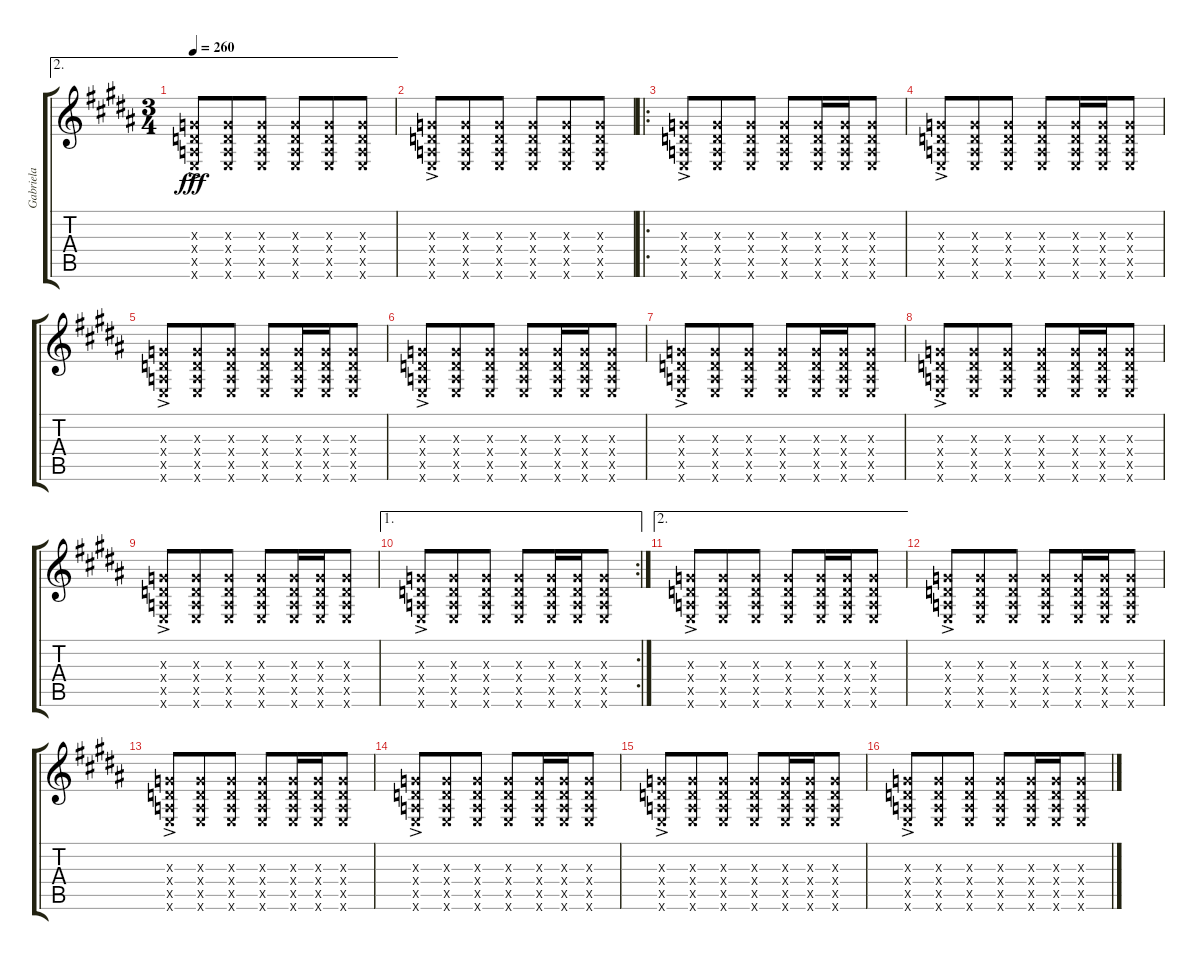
\track ("Gabriela" "Gabriela") {instrument acousticguitarnylon}
\staff {score tabs}
\tuning (E4 B3 G3 D3 A2 E2) {hide}
\ae 2
\ts (3 4)
\tempo 260
\clef g2
\ks b
(0.3{ac x} 0.4{ac x} 0.5{ac x} 0.6{ac x}).8{dy fff} (0.3{x} 0.4{x} 0.5{x} 0.6{x}).8{beam merge} (0.3{x} 0.4{x} 0.5{x} 0.6{x}).8{beam split} (0.3{x} 0.4{x} 0.5{x} 0.6{x}).8{beam merge} (0.3{x} 0.4{x} 0.5{x} 0.6{x}).8{beam merge} (0.3{x} 0.4{x} 0.5{x} 0.6{x}).8 |
(0.3{ac x} 0.4{ac x} 0.5{ac x} 0.6{ac x}).8 (0.3{x} 0.4{x} 0.5{x} 0.6{x}).8{beam merge} (0.3{x} 0.4{x} 0.5{x} 0.6{x}).8{beam split} (0.3{x} 0.4{x} 0.5{x} 0.6{x}).8{beam merge} (0.3{x} 0.4{x} 0.5{x} 0.6{x}).8{beam merge} (0.3{x} 0.4{x} 0.5{x} 0.6{x}).8 |
\ro
(0.3{ac x} 0.4{ac x} 0.5{ac x} 0.6{ac x}).8 (0.3{x} 0.4{x} 0.5{x} 0.6{x}).8{beam merge} (0.3{x} 0.4{x} 0.5{x} 0.6{x}).8{beam split} (0.3{x} 0.4{x} 0.5{x} 0.6{x}).8{beam merge} (0.3{x} 0.4{x} 0.5{x} 0.6{x}).16{beam merge} (0.3{x} 0.4{x} 0.5{x} 0.6{x}).16{beam merge} (0.3{x} 0.4{x} 0.5{x} 0.6{x}).8 |
(0.3{ac x} 0.4{ac x} 0.5{ac x} 0.6{ac x}).8 (0.3{x} 0.4{x} 0.5{x} 0.6{x}).8{beam merge} (0.3{x} 0.4{x} 0.5{x} 0.6{x}).8{beam split} (0.3{x} 0.4{x} 0.5{x} 0.6{x}).8{beam merge} (0.3{x} 0.4{x} 0.5{x} 0.6{x}).16{beam merge} (0.3{x} 0.4{x} 0.5{x} 0.6{x}).16{beam merge} (0.3{x} 0.4{x} 0.5{x} 0.6{x}).8 |
(0.3{ac x} 0.4{ac x} 0.5{ac x} 0.6{ac x}).8 (0.3{x} 0.4{x} 0.5{x} 0.6{x}).8{beam merge} (0.3{x} 0.4{x} 0.5{x} 0.6{x}).8{beam split} (0.3{x} 0.4{x} 0.5{x} 0.6{x}).8{beam merge} (0.3{x} 0.4{x} 0.5{x} 0.6{x}).16{beam merge} (0.3{x} 0.4{x} 0.5{x} 0.6{x}).16{beam merge} (0.3{x} 0.4{x} 0.5{x} 0.6{x}).8 |
(0.3{ac x} 0.4{ac x} 0.5{ac x} 0.6{ac x}).8 (0.3{x} 0.4{x} 0.5{x} 0.6{x}).8{beam merge} (0.3{x} 0.4{x} 0.5{x} 0.6{x}).8{beam split} (0.3{x} 0.4{x} 0.5{x} 0.6{x}).8{beam merge} (0.3{x} 0.4{x} 0.5{x} 0.6{x}).16{beam merge} (0.3{x} 0.4{x} 0.5{x} 0.6{x}).16{beam merge} (0.3{x} 0.4{x} 0.5{x} 0.6{x}).8 |
(0.3{ac x} 0.4{ac x} 0.5{ac x} 0.6{ac x}).8 (0.3{x} 0.4{x} 0.5{x} 0.6{x}).8{beam merge} (0.3{x} 0.4{x} 0.5{x} 0.6{x}).8{beam split} (0.3{x} 0.4{x} 0.5{x} 0.6{x}).8{beam merge} (0.3{x} 0.4{x} 0.5{x} 0.6{x}).16{beam merge} (0.3{x} 0.4{x} 0.5{x} 0.6{x}).16{beam merge} (0.3{x} 0.4{x} 0.5{x} 0.6{x}).8 |
(0.3{ac x} 0.4{ac x} 0.5{ac x} 0.6{ac x}).8 (0.3{x} 0.4{x} 0.5{x} 0.6{x}).8{beam merge} (0.3{x} 0.4{x} 0.5{x} 0.6{x}).8{beam split} (0.3{x} 0.4{x} 0.5{x} 0.6{x}).8{beam merge} (0.3{x} 0.4{x} 0.5{x} 0.6{x}).16{beam merge} (0.3{x} 0.4{x} 0.5{x} 0.6{x}).16{beam merge} (0.3{x} 0.4{x} 0.5{x} 0.6{x}).8 |
(0.3{ac x} 0.4{ac x} 0.5{ac x} 0.6{ac x}).8 (0.3{x} 0.4{x} 0.5{x} 0.6{x}).8{beam merge} (0.3{x} 0.4{x} 0.5{x} 0.6{x}).8{beam split} (0.3{x} 0.4{x} 0.5{x} 0.6{x}).8{beam merge} (0.3{x} 0.4{x} 0.5{x} 0.6{x}).16{beam merge} (0.3{x} 0.4{x} 0.5{x} 0.6{x}).16{beam merge} (0.3{x} 0.4{x} 0.5{x} 0.6{x}).8 |
\ae 1
\rc 2
(0.3{ac x} 0.4{ac x} 0.5{ac x} 0.6{ac x}).8 (0.3{x} 0.4{x} 0.5{x} 0.6{x}).8{beam merge} (0.3{x} 0.4{x} 0.5{x} 0.6{x}).8{beam split} (0.3{x} 0.4{x} 0.5{x} 0.6{x}).8{beam merge} (0.3{x} 0.4{x} 0.5{x} 0.6{x}).16{beam merge} (0.3{x} 0.4{x} 0.5{x} 0.6{x}).16{beam merge} (0.3{x} 0.4{x} 0.5{x} 0.6{x}).8 |
\ae 2
(0.3{ac x} 0.4{ac x} 0.5{ac x} 0.6{ac x}).8 (0.3{x} 0.4{x} 0.5{x} 0.6{x}).8{beam merge} (0.3{x} 0.4{x} 0.5{x} 0.6{x}).8{beam split} (0.3{x} 0.4{x} 0.5{x} 0.6{x}).8{beam merge} (0.3{x} 0.4{x} 0.5{x} 0.6{x}).16{beam merge} (0.3{x} 0.4{x} 0.5{x} 0.6{x}).16{beam merge} (0.3{x} 0.4{x} 0.5{x} 0.6{x}).8 |
(0.3{ac x} 0.4{ac x} 0.5{ac x} 0.6{ac x}).8 (0.3{x} 0.4{x} 0.5{x} 0.6{x}).8{beam merge} (0.3{x} 0.4{x} 0.5{x} 0.6{x}).8{beam split} (0.3{x} 0.4{x} 0.5{x} 0.6{x}).8{beam merge} (0.3{x} 0.4{x} 0.5{x} 0.6{x}).16{beam merge} (0.3{x} 0.4{x} 0.5{x} 0.6{x}).16{beam merge} (0.3{x} 0.4{x} 0.5{x} 0.6{x}).8 |
(0.3{ac x} 0.4{ac x} 0.5{ac x} 0.6{ac x}).8 (0.3{x} 0.4{x} 0.5{x} 0.6{x}).8{beam merge} (0.3{x} 0.4{x} 0.5{x} 0.6{x}).8{beam split} (0.3{x} 0.4{x} 0.5{x} 0.6{x}).8{beam merge} (0.3{x} 0.4{x} 0.5{x} 0.6{x}).16{beam merge} (0.3{x} 0.4{x} 0.5{x} 0.6{x}).16{beam merge} (0.3{x} 0.4{x} 0.5{x} 0.6{x}).8 |
(0.3{ac x} 0.4{ac x} 0.5{ac x} 0.6{ac x}).8 (0.3{x} 0.4{x} 0.5{x} 0.6{x}).8{beam merge} (0.3{x} 0.4{x} 0.5{x} 0.6{x}).8{beam split} (0.3{x} 0.4{x} 0.5{x} 0.6{x}).8{beam merge} (0.3{x} 0.4{x} 0.5{x} 0.6{x}).16{beam merge} (0.3{x} 0.4{x} 0.5{x} 0.6{x}).16{beam merge} (0.3{x} 0.4{x} 0.5{x} 0.6{x}).8 |
(0.3{ac x} 0.4{ac x} 0.5{ac x} 0.6{ac x}).8 (0.3{x} 0.4{x} 0.5{x} 0.6{x}).8{beam merge} (0.3{x} 0.4{x} 0.5{x} 0.6{x}).8{beam split} (0.3{x} 0.4{x} 0.5{x} 0.6{x}).8{beam merge} (0.3{x} 0.4{x} 0.5{x} 0.6{x}).16{beam merge} (0.3{x} 0.4{x} 0.5{x} 0.6{x}).16{beam merge} (0.3{x} 0.4{x} 0.5{x} 0.6{x}).8 |
(0.3{ac x} 0.4{ac x} 0.5{ac x} 0.6{ac x}).8 (0.3{x} 0.4{x} 0.5{x} 0.6{x}).8{beam merge} (0.3{x} 0.4{x} 0.5{x} 0.6{x}).8{beam split} (0.3{x} 0.4{x} 0.5{x} 0.6{x}).8{beam merge} (0.3{x} 0.4{x} 0.5{x} 0.6{x}).16{beam merge} (0.3{x} 0.4{x} 0.5{x} 0.6{x}).16{beam merge} (0.3{x} 0.4{x} 0.5{x} 0.6{x}).8
